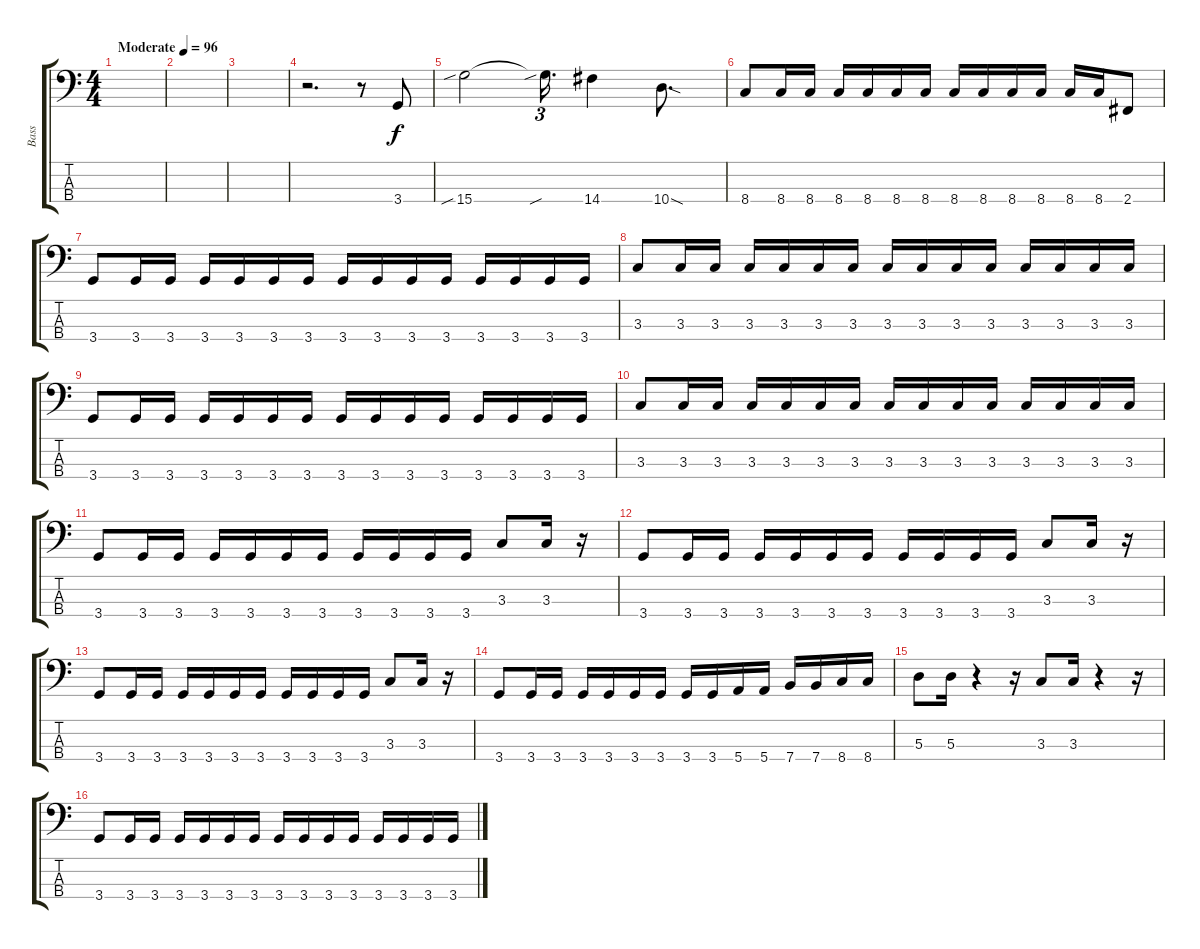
\track ("Bass" "Bass") {instrument electricbassfinger}
\staff {score tabs}
\tuning (G2 D2 A1 E1) {hide}
\ts (4 4)
\tempo (96 "Moderate")
\clef f4
\ks c
|
|
|
r.2{d} r.8 3.4.8 |
15.4{sib}.2 15.4{sib t}.16{d tu (3 2)} 14.4.4 10.4{sod}.8{d} |
8.4.8 8.4.16 8.4.16 8.4.16 8.4.16 8.4.16 8.4.16 8.4.16 8.4.16 8.4.16 8.4.16 8.4.16 8.4.16 2.4.8 |
3.4.8 3.4.16 3.4.16 3.4.16 3.4.16 3.4.16 3.4.16 3.4.16 3.4.16 3.4.16 3.4.16 3.4.16 3.4.16 3.4.16 3.4.16 |
3.3.8 3.3.16 3.3.16 3.3.16 3.3.16 3.3.16 3.3.16 3.3.16 3.3.16 3.3.16 3.3.16 3.3.16 3.3.16 3.3.16 3.3.16 |
3.4.8 3.4.16 3.4.16 3.4.16 3.4.16 3.4.16 3.4.16 3.4.16 3.4.16 3.4.16 3.4.16 3.4.16 3.4.16 3.4.16 3.4.16 |
3.3.8 3.3.16 3.3.16 3.3.16 3.3.16 3.3.16 3.3.16 3.3.16 3.3.16 3.3.16 3.3.16 3.3.16 3.3.16 3.3.16 3.3.16 |
3.4.8 3.4.16 3.4.16 3.4.16 3.4.16 3.4.16 3.4.16 3.4.16 3.4.16 3.4.16 3.4.16 3.3.8 3.3.16 r.16 |
3.4.8 3.4.16 3.4.16 3.4.16 3.4.16 3.4.16 3.4.16 3.4.16 3.4.16 3.4.16 3.4.16 3.3.8 3.3.16 r.16 |
3.4.8 3.4.16 3.4.16 3.4.16 3.4.16 3.4.16 3.4.16 3.4.16 3.4.16 3.4.16 3.4.16 3.3.8 3.3.16 r.16 |
3.4.8 3.4.16 3.4.16 3.4.16 3.4.16 3.4.16 3.4.16 3.4.16 3.4.16 5.4.16 5.4.16 7.4.16 7.4.16 8.4.16 8.4.16 |
5.3.8 5.3.16 r.4 r.16 3.3.8 3.3.16 r.4 r.16 |
3.4.8 3.4.16 3.4.16 3.4.16 3.4.16 3.4.16 3.4.16 3.4.16 3.4.16 3.4.16 3.4.16 3.4.16 3.4.16 3.4.16 3.4.16
